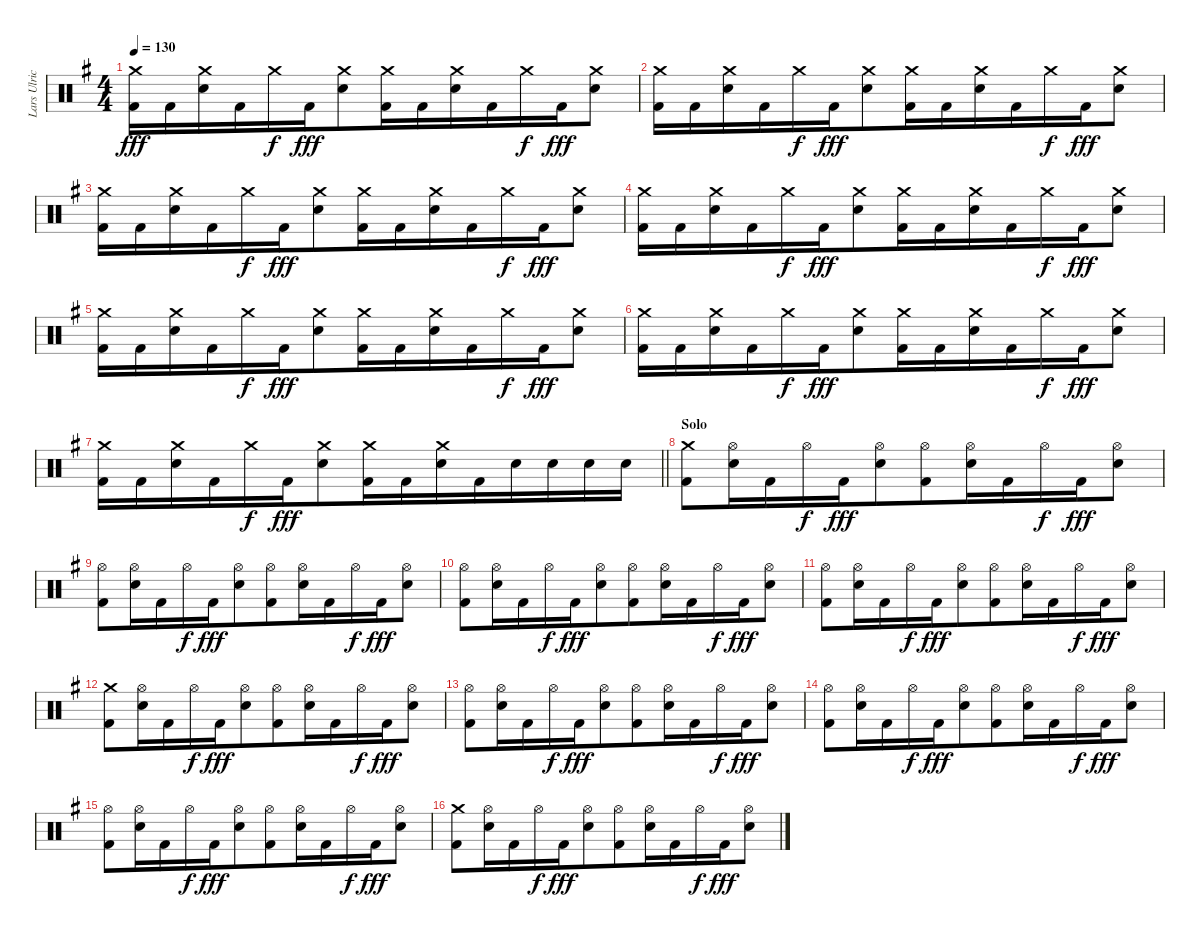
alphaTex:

\track ("Lars Ulrich" "Lars Ulric") {instrument percussion}
\staff {score}
\articulation defaults
\ts (4 4)
\tempo 130
\clef neutral
\ks eminor
("Crash medium (hit)" "Kick (hit) 2").16{dy fff beam merge} "Kick (hit) 2".16{beam merge} ("Crash medium (hit)" "Electric Snare (hit)").16{beam merge} "Kick (hit) 2".16{beam merge} "Crash medium (hit)".16{dy f beam merge} "Kick (hit) 2".16{dy fff beam merge} ("Crash medium (hit)" "Electric Snare (hit)").8{beam merge} ("Crash medium (hit)" "Kick (hit) 2").16{beam merge} "Kick (hit) 2".16{beam merge} ("Crash medium (hit)" "Electric Snare (hit)").16{beam merge} "Kick (hit) 2".16{beam merge} "Crash medium (hit)".16{dy f beam merge} "Kick (hit) 2".16{dy fff beam merge} ("Crash medium (hit)" "Electric Snare (hit)").8 |
("Crash medium (hit)" "Kick (hit) 2").16{beam merge} "Kick (hit) 2".16{beam merge} ("Crash medium (hit)" "Electric Snare (hit)").16{beam merge} "Kick (hit) 2".16{beam merge} "Crash medium (hit)".16{dy f beam merge} "Kick (hit) 2".16{dy fff beam merge} ("Crash medium (hit)" "Electric Snare (hit)").8{beam merge} ("Crash medium (hit)" "Kick (hit) 2").16{beam merge} "Kick (hit) 2".16{beam merge} ("Crash medium (hit)" "Electric Snare (hit)").16{beam merge} "Kick (hit) 2".16{beam merge} "Crash medium (hit)".16{dy f beam merge} "Kick (hit) 2".16{dy fff beam merge} ("Crash medium (hit)" "Electric Snare (hit)").8 |
("Crash medium (hit)" "Kick (hit) 2").16{beam merge} "Kick (hit) 2".16{beam merge} ("Crash medium (hit)" "Electric Snare (hit)").16{beam merge} "Kick (hit) 2".16{beam merge} "Crash medium (hit)".16{dy f beam merge} "Kick (hit) 2".16{dy fff beam merge} ("Crash medium (hit)" "Electric Snare (hit)").8{beam merge} ("Crash medium (hit)" "Kick (hit) 2").16{beam merge} "Kick (hit) 2".16{beam merge} ("Crash medium (hit)" "Electric Snare (hit)").16{beam merge} "Kick (hit) 2".16{beam merge} "Crash medium (hit)".16{dy f beam merge} "Kick (hit) 2".16{dy fff beam merge} ("Crash medium (hit)" "Electric Snare (hit)").8 |
("Crash medium (hit)" "Kick (hit) 2").16{beam merge} "Kick (hit) 2".16{beam merge} ("Crash medium (hit)" "Electric Snare (hit)").16{beam merge} "Kick (hit) 2".16{beam merge} "Crash medium (hit)".16{dy f beam merge} "Kick (hit) 2".16{dy fff beam merge} ("Crash medium (hit)" "Electric Snare (hit)").8{beam merge} ("Crash medium (hit)" "Kick (hit) 2").16{beam merge} "Kick (hit) 2".16{beam merge} ("Crash medium (hit)" "Electric Snare (hit)").16{beam merge} "Kick (hit) 2".16{beam merge} "Crash medium (hit)".16{dy f beam merge} "Kick (hit) 2".16{dy fff beam merge} ("Crash medium (hit)" "Electric Snare (hit)").8 |
("Crash medium (hit)" "Kick (hit) 2").16{beam merge} "Kick (hit) 2".16{beam merge} ("Crash medium (hit)" "Electric Snare (hit)").16{beam merge} "Kick (hit) 2".16{beam merge} "Crash medium (hit)".16{dy f beam merge} "Kick (hit) 2".16{dy fff beam merge} ("Crash medium (hit)" "Electric Snare (hit)").8{beam merge} ("Crash medium (hit)" "Kick (hit) 2").16{beam merge} "Kick (hit) 2".16{beam merge} ("Crash medium (hit)" "Electric Snare (hit)").16{beam merge} "Kick (hit) 2".16{beam merge} "Crash medium (hit)".16{dy f beam merge} "Kick (hit) 2".16{dy fff beam merge} ("Crash medium (hit)" "Electric Snare (hit)").8 |
("Crash medium (hit)" "Kick (hit) 2").16{beam merge} "Kick (hit) 2".16{beam merge} ("Crash medium (hit)" "Electric Snare (hit)").16{beam merge} "Kick (hit) 2".16{beam merge} "Crash medium (hit)".16{dy f beam merge} "Kick (hit) 2".16{dy fff beam merge} ("Crash medium (hit)" "Electric Snare (hit)").8{beam merge} ("Crash medium (hit)" "Kick (hit) 2").16{beam merge} "Kick (hit) 2".16{beam merge} ("Crash medium (hit)" "Electric Snare (hit)").16{beam merge} "Kick (hit) 2".16{beam merge} "Crash medium (hit)".16{dy f beam merge} "Kick (hit) 2".16{dy fff beam merge} ("Crash medium (hit)" "Electric Snare (hit)").8 |
\barLineRight lightlight
("Crash medium (hit)" "Kick (hit) 2").16{beam merge} "Kick (hit) 2".16{beam merge} ("Crash medium (hit)" "Electric Snare (hit)").16{beam merge} "Kick (hit) 2".16{beam merge} "Crash medium (hit)".16{dy f beam merge} "Kick (hit) 2".16{dy fff beam merge} ("Crash medium (hit)" "Electric Snare (hit)").8{beam merge} ("Crash medium (hit)" "Kick (hit) 2").16{beam merge} "Kick (hit) 2".16{beam merge} ("Crash medium (hit)" "Electric Snare (hit)").16{beam merge} "Kick (hit) 2".16{beam merge} "Electric Snare (hit)".16{beam merge} "Electric Snare (hit)".16{beam merge} "Electric Snare (hit)".16{beam merge} "Electric Snare (hit)".16 |
\section ("" "Solo")
("Crash medium (hit)" "Kick (hit) 2").8{beam merge} ("Hi-Hat (open)" "Electric Snare (hit)").16{beam merge} "Kick (hit) 2".16{beam merge} "Hi-Hat (open)".16{dy f beam merge} "Kick (hit) 2".16{dy fff beam merge} ("Hi-Hat (open)" "Electric Snare (hit)").8{beam merge} ("Hi-Hat (open)" "Kick (hit) 2").8{beam merge} ("Hi-Hat (open)" "Electric Snare (hit)").16{beam merge} "Kick (hit) 2".16{beam merge} "Hi-Hat (open)".16{dy f beam merge} "Kick (hit) 2".16{dy fff beam merge} ("Hi-Hat (open)" "Electric Snare (hit)").8 |
("Hi-Hat (open)" "Kick (hit) 2").8{beam merge} ("Hi-Hat (open)" "Electric Snare (hit)").16{beam merge} "Kick (hit) 2".16{beam merge} "Hi-Hat (open)".16{dy f beam merge} "Kick (hit) 2".16{dy fff beam merge} ("Hi-Hat (open)" "Electric Snare (hit)").8{beam merge} ("Hi-Hat (open)" "Kick (hit) 2").8{beam merge} ("Hi-Hat (open)" "Electric Snare (hit)").16{beam merge} "Kick (hit) 2".16{beam merge} "Hi-Hat (open)".16{dy f beam merge} "Kick (hit) 2".16{dy fff beam merge} ("Hi-Hat (open)" "Electric Snare (hit)").8 |
("Hi-Hat (open)" "Kick (hit) 2").8{beam merge} ("Hi-Hat (open)" "Electric Snare (hit)").16{beam merge} "Kick (hit) 2".16{beam merge} "Hi-Hat (open)".16{dy f beam merge} "Kick (hit) 2".16{dy fff beam merge} ("Hi-Hat (open)" "Electric Snare (hit)").8{beam merge} ("Hi-Hat (open)" "Kick (hit) 2").8{beam merge} ("Hi-Hat (open)" "Electric Snare (hit)").16{beam merge} "Kick (hit) 2".16{beam merge} "Hi-Hat (open)".16{dy f beam merge} "Kick (hit) 2".16{dy fff beam merge} ("Hi-Hat (open)" "Electric Snare (hit)").8 |
("Hi-Hat (open)" "Kick (hit) 2").8{beam merge} ("Hi-Hat (open)" "Electric Snare (hit)").16{beam merge} "Kick (hit) 2".16{beam merge} "Hi-Hat (open)".16{dy f beam merge} "Kick (hit) 2".16{dy fff beam merge} ("Hi-Hat (open)" "Electric Snare (hit)").8{beam merge} ("Hi-Hat (open)" "Kick (hit) 2").8{beam merge} ("Hi-Hat (open)" "Electric Snare (hit)").16{beam merge} "Kick (hit) 2".16{beam merge} "Hi-Hat (open)".16{dy f beam merge} "Kick (hit) 2".16{dy fff beam merge} ("Hi-Hat (open)" "Electric Snare (hit)").8 |
("Crash medium (hit)" "Kick (hit) 2").8{beam merge} ("Hi-Hat (open)" "Electric Snare (hit)").16{beam merge} "Kick (hit) 2".16{beam merge} "Hi-Hat (open)".16{dy f beam merge} "Kick (hit) 2".16{dy fff beam merge} ("Hi-Hat (open)" "Electric Snare (hit)").8{beam merge} ("Hi-Hat (open)" "Kick (hit) 2").8{beam merge} ("Hi-Hat (open)" "Electric Snare (hit)").16{beam merge} "Kick (hit) 2".16{beam merge} "Hi-Hat (open)".16{dy f beam merge} "Kick (hit) 2".16{dy fff beam merge} ("Hi-Hat (open)" "Electric Snare (hit)").8 |
("Hi-Hat (open)" "Kick (hit) 2").8{beam merge} ("Hi-Hat (open)" "Electric Snare (hit)").16{beam merge} "Kick (hit) 2".16{beam merge} "Hi-Hat (open)".16{dy f beam merge} "Kick (hit) 2".16{dy fff beam merge} ("Hi-Hat (open)" "Electric Snare (hit)").8{beam merge} ("Hi-Hat (open)" "Kick (hit) 2").8{beam merge} ("Hi-Hat (open)" "Electric Snare (hit)").16{beam merge} "Kick (hit) 2".16{beam merge} "Hi-Hat (open)".16{dy f beam merge} "Kick (hit) 2".16{dy fff beam merge} ("Hi-Hat (open)" "Electric Snare (hit)").8 |
("Hi-Hat (open)" "Kick (hit) 2").8{beam merge} ("Hi-Hat (open)" "Electric Snare (hit)").16{beam merge} "Kick (hit) 2".16{beam merge} "Hi-Hat (open)".16{dy f beam merge} "Kick (hit) 2".16{dy fff beam merge} ("Hi-Hat (open)" "Electric Snare (hit)").8{beam merge} ("Hi-Hat (open)" "Kick (hit) 2").8{beam merge} ("Hi-Hat (open)" "Electric Snare (hit)").16{beam merge} "Kick (hit) 2".16{beam merge} "Hi-Hat (open)".16{dy f beam merge} "Kick (hit) 2".16{dy fff beam merge} ("Hi-Hat (open)" "Electric Snare (hit)").8 |
("Hi-Hat (open)" "Kick (hit) 2").8{beam merge} ("Hi-Hat (open)" "Electric Snare (hit)").16{beam merge} "Kick (hit) 2".16{beam merge} "Hi-Hat (open)".16{dy f beam merge} "Kick (hit) 2".16{dy fff beam merge} ("Hi-Hat (open)" "Electric Snare (hit)").8{beam merge} ("Hi-Hat (open)" "Kick (hit) 2").8{beam merge} ("Hi-Hat (open)" "Electric Snare (hit)").16{beam merge} "Kick (hit) 2".16{beam merge} "Hi-Hat (open)".16{dy f beam merge} "Kick (hit) 2".16{dy fff beam merge} ("Hi-Hat (open)" "Electric Snare (hit)").8 |
("Crash medium (hit)" "Kick (hit) 2").8{beam merge} ("Hi-Hat (open)" "Electric Snare (hit)").16{beam merge} "Kick (hit) 2".16{beam merge} "Hi-Hat (open)".16{dy f beam merge} "Kick (hit) 2".16{dy fff beam merge} ("Hi-Hat (open)" "Electric Snare (hit)").8{beam merge} ("Hi-Hat (open)" "Kick (hit) 2").8{beam merge} ("Hi-Hat (open)" "Electric Snare (hit)").16{beam merge} "Kick (hit) 2".16{beam merge} "Hi-Hat (open)".16{dy f beam merge} "Kick (hit) 2".16{dy fff beam merge} ("Hi-Hat (open)" "Electric Snare (hit)").8
